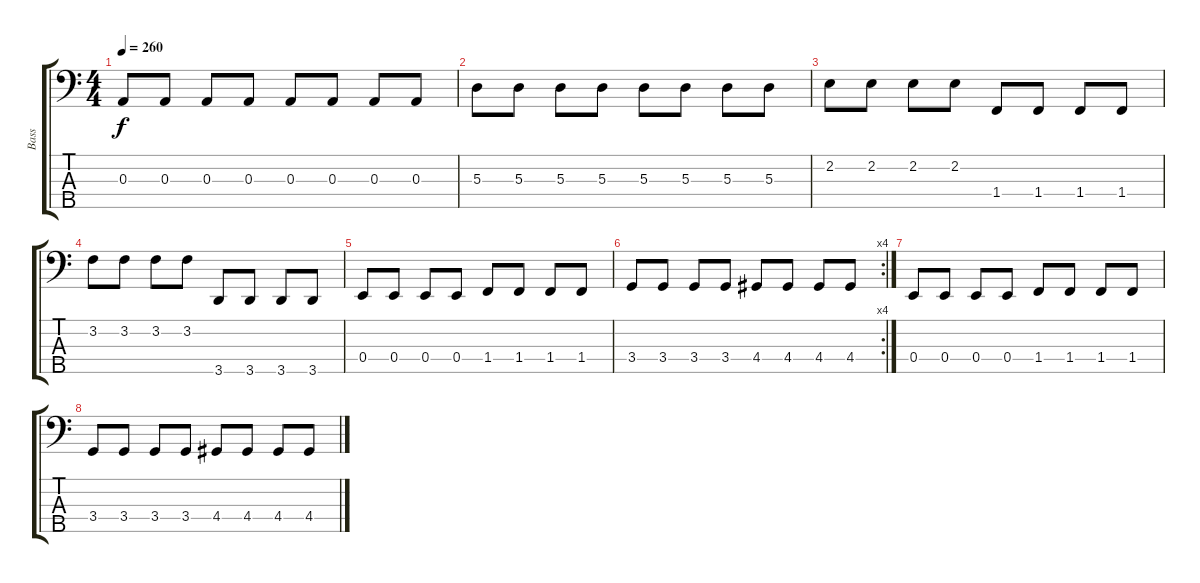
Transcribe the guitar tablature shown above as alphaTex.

\track ("Bass" "Bass") {instrument electricbasspick}
\staff {score tabs}
\tuning (G2 D2 A1 E1 B0) {hide}
\ts (4 4)
\tempo 260
\clef f4
\ks c
0.3.8{dy f} 0.3.8 0.3.8 0.3.8 0.3.8 0.3.8 0.3.8 0.3.8 |
5.3.8 5.3.8 5.3.8 5.3.8 5.3.8 5.3.8 5.3.8 5.3.8 |
2.2.8 2.2.8 2.2.8 2.2.8 1.4.8 1.4.8 1.4.8 1.4.8 |
3.2.8 3.2.8 3.2.8 3.2.8 3.5.8 3.5.8 3.5.8 3.5.8 |
0.4.8 0.4.8 0.4.8 0.4.8 1.4.8 1.4.8 1.4.8 1.4.8 |
\rc 4
3.4.8 3.4.8 3.4.8 3.4.8 4.4.8 4.4.8 4.4.8 4.4.8 |
0.4.8 0.4.8 0.4.8 0.4.8 1.4.8 1.4.8 1.4.8 1.4.8 |
3.4.8 3.4.8 3.4.8 3.4.8 4.4.8 4.4.8 4.4.8 4.4.8
